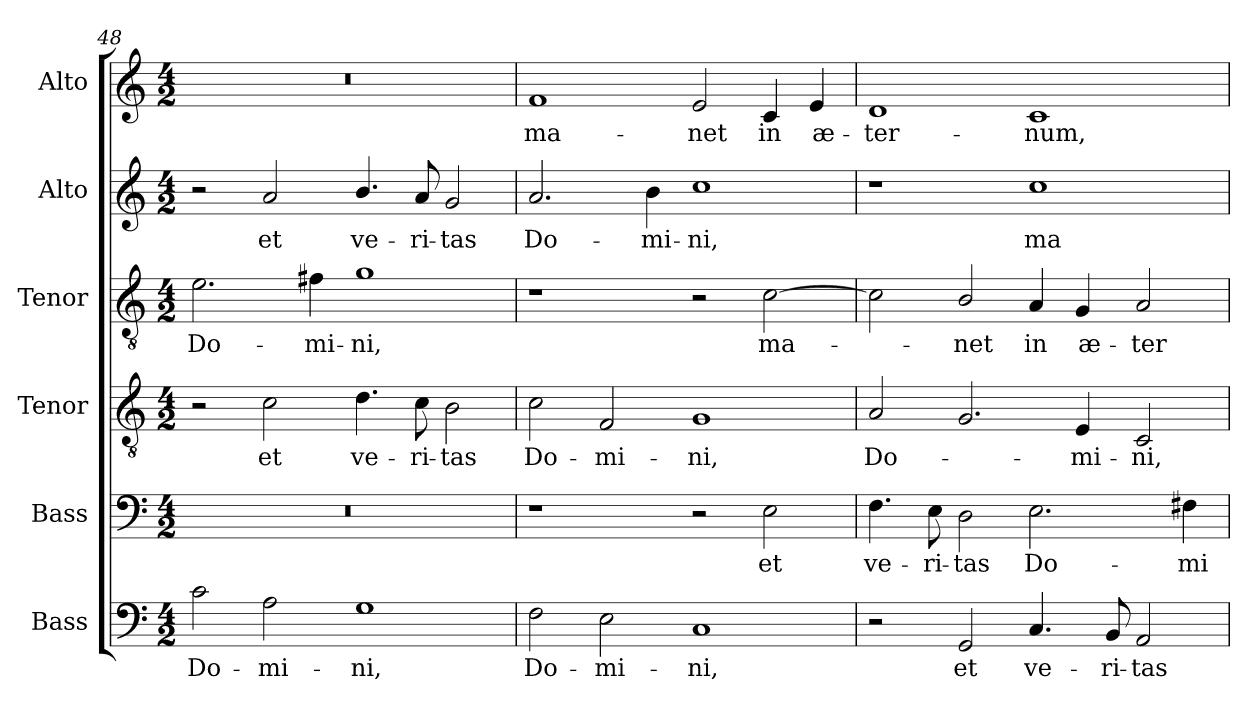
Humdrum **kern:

**kern	**text	**kern	**text	**kern	**text	**kern	**text	**kern	**text	**kern	**text
*part6	*part6	*part5	*part5	*part4	*part4	*part3	*part3	*part2	*part2	*part1	*part1
*staff6	*staff6	*staff5	*staff5	*staff4	*staff4	*staff3	*staff3	*staff2	*staff2	*staff1	*staff1
*I"Bass	*	*I"Bass	*	*I"Tenor	*	*I"Tenor	*	*I"Alto	*	*I"Alto	*
*I'B.	*	*I'B.	*	*I'T.	*	*I'T.	*	*I'A.	*	*I'A.	*
*clefF4	*	*clefF4	*	*clefGv2	*	*clefGv2	*	*clefG2	*	*clefG2	*
*	*	*	*	*ITrd7c12	*	*ITrd7c12	*	*	*	*	*
*k[]	*	*k[]	*	*k[]	*	*k[]	*	*k[]	*	*k[]	*
*C:	*	*C:	*	*C:	*	*C:	*	*C:	*	*C:	*
*M4/2	*	*M4/2	*	*M4/2	*	*M4/2	*	*M4/2	*	*M4/2	*
=48	=48	=48	=48	=48	=48	=48	=48	=48	=48	=48	=48
!	!LO:LY:b:color=#000000	!LO:N:vis=1	!	!	!	!	!	!	!	!	!
!	!	!	!	!	!	!	!LO:LY:b:color=#000000	!	!	!LO:N:vis=1	!
2ci\	Do-	0r	.	2r	.	2.Ei\	Do-	2r	.	0r	.
!	!LO:LY:b:color=#000000	!	!	!	!	!	!	!	!	!	!
!	!	!	!	!	!LO:LY:b:color=#000000	!	!	!	!	!	!
!	!	!	!	!	!	!	!	!	!LO:LY:b:color=#000000	!	!
2Ai\	-mi-	.	.	2Ci\	et	.	.	2ai/	et	.	.
!	!	!	!	!	!	!	!LO:LY:b:color=#000000	!	!	!	!
.	.	.	.	.	.	4F#Xi\	-mi-	.	.	.	.
!	!LO:LY:b:color=#000000	!	!	!	!	!	!	!	!	!	!
!	!	!	!	!	!LO:LY:b:color=#000000	!	!	!	!	!	!
!	!	!	!	!	!	!	!LO:LY:b:color=#000000	!	!	!	!
!	!	!	!	!	!	!	!	!	!LO:LY:b:color=#000000	!	!
1Gi	-ni,	.	.	4.Di\	ve-	1Gi	-ni,	4.bi/	ve-	.	.
!	!	!	!	!	!LO:LY:b:color=#000000	!	!	!	!	!	!
!	!	!	!	!	!	!	!	!	!LO:LY:b:color=#000000	!	!
.	.	.	.	8Ci\	-ri-	.	.	8ai/	-ri-	.	.
!	!	!	!	!	!LO:LY:b:color=#000000	!	!	!	!	!	!
!	!	!	!	!	!	!	!	!	!LO:LY:b:color=#000000	!	!
.	.	.	.	2BBi\	-tas	.	.	2gi/	-tas	.	.
!!LO:PB:g=z
=49	=49	=49	=49	=49	=49	=49	=49	=49	=49	=49	=49
!	!LO:LY:b:color=#000000	!	!	!	!	!	!	!	!	!	!
!	!	!	!	!	!LO:LY:b:color=#000000	!	!	!	!	!	!
!	!	!	!	!	!	!	!	!	!LO:LY:b:color=#000000	!	!
!	!	!	!	!	!	!	!	!	!	!	!LO:LY:b:color=#000000
2Fi\	Do-	1r	.	2Ci\	Do-	1r	.	2.ai/	Do-	1fi	ma-
!	!LO:LY:b:color=#000000	!	!	!	!	!	!	!	!	!	!
!	!	!	!	!	!LO:LY:b:color=#000000	!	!	!	!	!	!
2Ei\	-mi-	.	.	2FFi/	-mi-	.	.	.	.	.	.
!	!	!	!	!	!	!	!	!	!LO:LY:b:color=#000000	!	!
.	.	.	.	.	.	.	.	4bi\	-mi-	.	.
!	!LO:LY:b:color=#000000	!	!	!	!	!	!	!	!	!	!
!	!	!	!	!	!LO:LY:b:color=#000000	!	!	!	!	!	!
!	!	!	!	!	!	!	!	!	!LO:LY:b:color=#000000	!	!
!	!	!	!	!	!	!	!	!	!	!	!LO:LY:b:color=#000000
1Ci	-ni,	2r	.	1GGi	-ni,	2r	.	1cci	-ni,	2ei/	-net
!	!	!	!LO:LY:b:color=#000000	!	!	!	!	!	!	!	!
!	!	!	!	!	!	!	!LO:LY:b:color=#000000	!	!	!	!
!	!	!	!	!	!	!	!	!	!	!	!LO:LY:b:color=#000000
.	.	2Ei\	et	.	.	[2Ci\	ma-	.	.	4ci/	in
!	!	!	!	!	!	!	!	!	!	!	!LO:LY:b:color=#000000
.	.	.	.	.	.	.	.	.	.	4ei/	æ-
=50	=50	=50	=50	=50	=50	=50	=50	=50	=50	=50	=50
!	!	!	!LO:LY:b:color=#000000	!	!	!	!	!	!	!	!
!	!	!	!	!	!LO:LY:b:color=#000000	!	!	!	!	!	!
!	!	!	!	!	!	!	!	!	!	!	!LO:LY:b:color=#000000
2r	.	4.Fi\	ve-	2AAi/	Do-	2Ci\]	.	1r	.	1di	-ter-
!	!	!	!LO:LY:b:color=#000000	!	!	!	!	!	!	!	!
.	.	8Ei\	-ri-	.	.	.	.	.	.	.	.
!	!LO:LY:b:color=#000000	!	!	!	!	!	!	!	!	!	!
!	!	!	!LO:LY:b:color=#000000	!	!	!	!	!	!	!	!
!	!	!	!	!	!	!	!LO:LY:b:color=#000000	!	!	!	!
2GGi/	et	2Di\	-tas	2.GGi/	.	2BBi/	-net	.	.	.	.
!	!LO:LY:b:color=#000000	!	!	!	!	!	!	!	!	!	!
!	!	!	!LO:LY:b:color=#000000	!	!	!	!	!	!	!	!
!	!	!	!	!	!	!	!LO:LY:b:color=#000000	!	!	!	!
!	!	!	!	!	!	!	!	!	!LO:LY:b:color=#000000	!	!
!	!	!	!	!	!	!	!	!	!	!	!LO:LY:b:color=#000000
4.Ci/	ve-	2.Ei\	Do-	.	.	4AAi/	in	1cci	ma-	1ci	-num,
!	!	!	!	!	!LO:LY:b:color=#000000	!	!	!	!	!	!
!	!	!	!	!	!	!	!LO:LY:b:color=#000000	!	!	!	!
.	.	.	.	4EEi/	-mi-	4GGi/	æ-	.	.	.	.
!	!LO:LY:b:color=#000000	!	!	!	!	!	!	!	!	!	!
8BBi/	-ri-	.	.	.	.	.	.	.	.	.	.
!	!LO:LY:b:color=#000000	!	!	!	!	!	!	!	!	!	!
!	!	!	!	!	!LO:LY:b:color=#000000	!	!	!	!	!	!
!	!	!	!	!	!	!	!LO:LY:b:color=#000000	!	!	!	!
2AAi/	-tas	.	.	2CCi/	-ni,	2AAi/	-ter-	.	.	.	.
!	!	!	!LO:LY:b:color=#000000	!	!	!	!	!	!	!	!
.	.	4F#Xi\	-mi-	.	.	.	.	.	.	.	.
=	=	=	=	=	=	=	=	=	=	=	=
*-	*-	*-	*-	*-	*-	*-	*-	*-	*-	*-	*-
